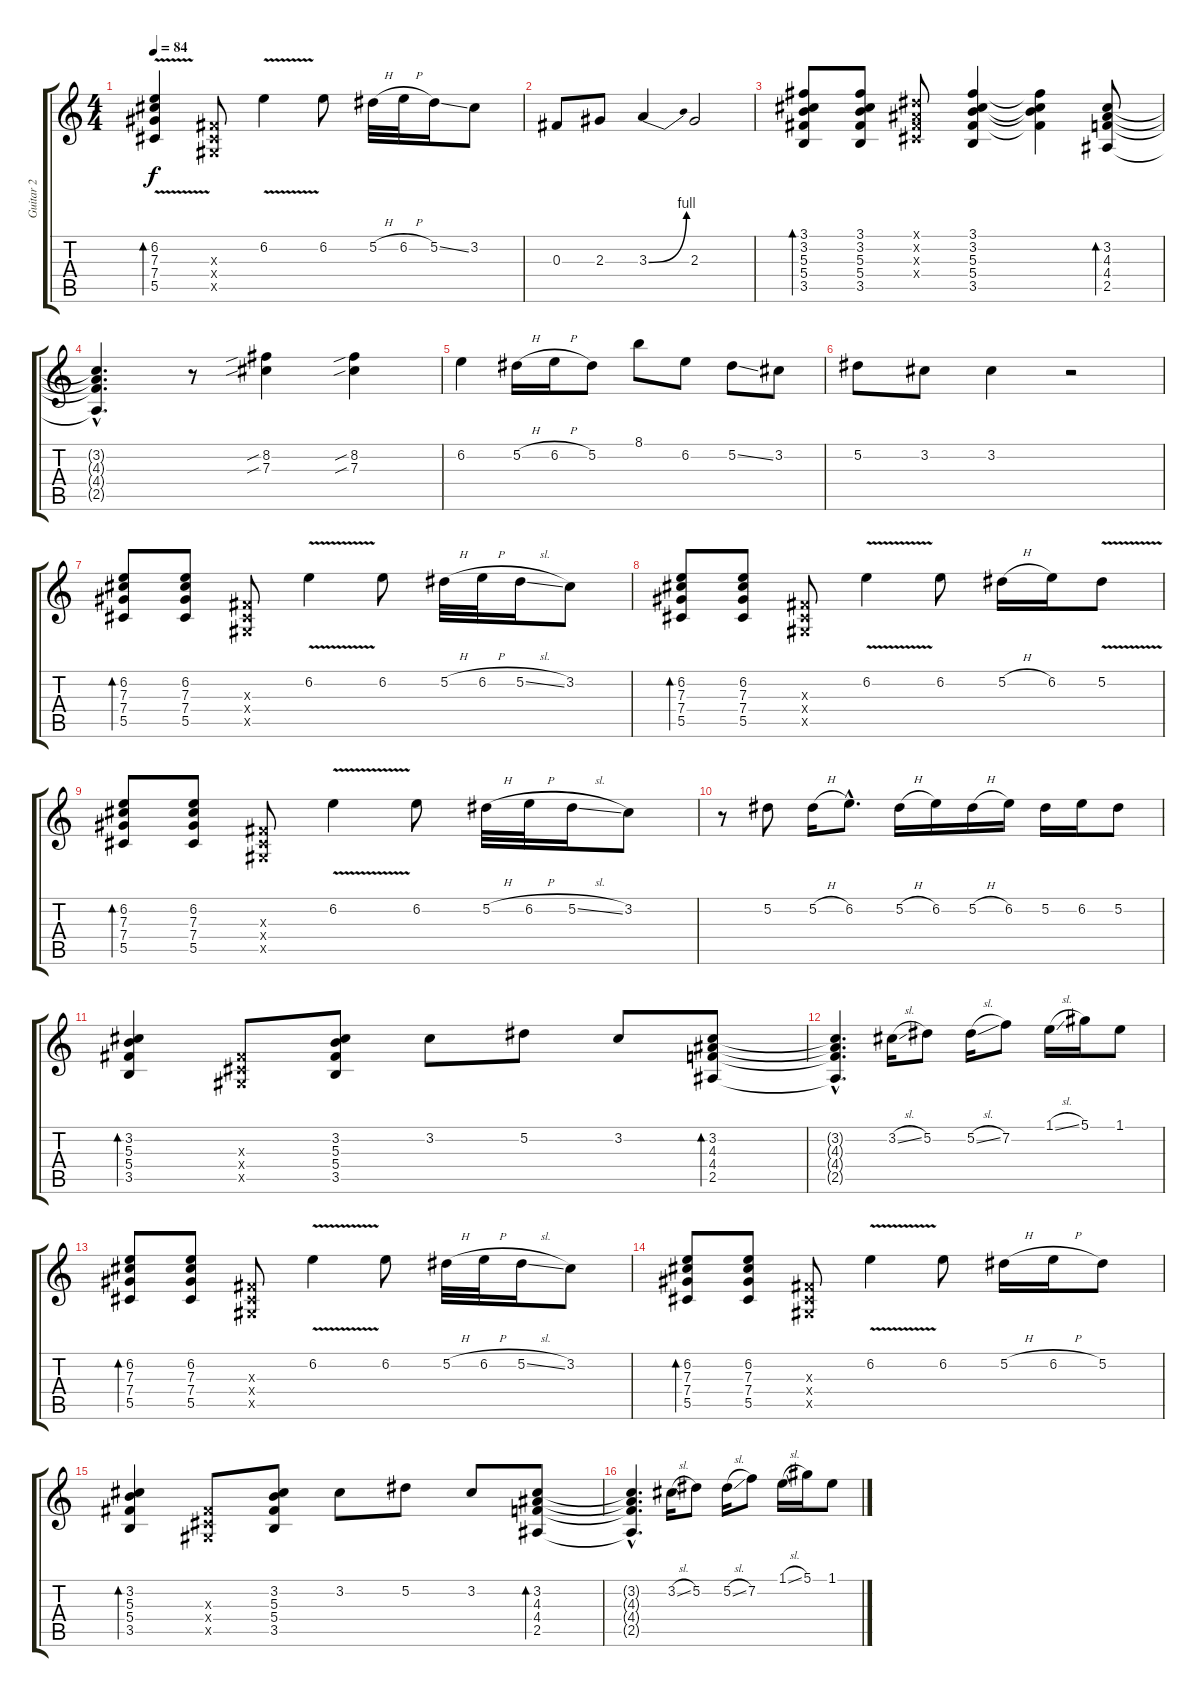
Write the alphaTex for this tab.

\track ("Guitar 2" "Guitar 2") {instrument acousticguitarsteel}
\staff {score tabs}
\tuning (Eb4 Bb3 Gb3 Db3 Ab2 Db2) {hide}
\ts (4 4)
\tempo 84
\clef g2
\ks c
(6.2{v} 7.3{v} 7.4{v} 5.5).4{bd 120 dy f} (0.3{x} 0.4{x} 0.5{x}).8 6.2{v}.4 6.2.8 5.2{h}.32 6.2{h}.32 5.2{ss}.16 3.2.8 |
0.3.8 2.3.8 3.3{be (bend 0 0 60 4)}.4 2.3.2 |
(3.1 3.2 5.3 5.4 3.5).8{bd 30} (3.1 3.2 5.3 5.4 3.5).8 (0.1{x} 0.2{x} 0.3{x} 0.4{x}).8 (3.1 3.2 5.3 5.4 3.5).4 (3.1{t} 3.2{t} 5.3{t} 5.4{t}).4 (3.2 4.3 4.4 2.5).8{bd 60} |
(3.2{hac t} 4.3{hac t} 4.4{hac t} 2.5{hac t}).4{d} r.8 (8.2{sib} 7.3{sib}).4 (8.2{sib} 7.3{sib}).4 |
6.2.4 5.2{h}.16 6.2{h}.16 5.2.8 8.1.8 6.2.8 5.2{ss}.8 3.2.8 |
5.2.8 3.2.8 3.2.4 r.2 |
(6.2 7.3 7.4 5.5).8{bd 60} (6.2 7.3 7.4 5.5).8 (0.3{x} 0.4{x} 0.5{x}).8 6.2{v}.4 6.2.8 5.2{h}.32 6.2{h}.32 5.2{sl}.16 3.2.8 |
(6.2 7.3 7.4 5.5).8{bd 60} (6.2 7.3 7.4 5.5).8 (0.3{x} 0.4{x} 0.5{x}).8 6.2{v}.4 6.2.8 5.2{h}.16 6.2.16 5.2{v}.8 |
(6.2 7.3 7.4 5.5).8{bd 60} (6.2 7.3 7.4 5.5).8 (0.3{x} 0.4{x} 0.5{x}).8 6.2{v}.4 6.2.8 5.2{h}.32 6.2{h}.32 5.2{sl}.16 3.2.8 |
r.8 5.2.8 5.2{h}.16 6.2{hac}.8{d} 5.2{h}.16 6.2.16 5.2{h}.16 6.2.16 5.2.16 6.2.16 5.2.8 |
(3.2 5.3 5.4 3.5).4{bd 60} (0.3{x} 0.4{x} 0.5{x}).8 (3.2 5.3 5.4 3.5).8 3.2.8 5.2.8 3.2.8 (3.2 4.3 4.4 2.5).8{bd 60} |
(3.2{hac t} 4.3{hac t} 4.4{hac t} 2.5{hac t}).4{d} 3.2{sl}.16 5.2.8 5.2{sl}.16 7.2.8 1.1{sl}.16 5.1.16 1.1.8 |
(6.2 7.3 7.4 5.5).8{bd 60} (6.2 7.3 7.4 5.5).8 (0.3{x} 0.4{x} 0.5{x}).8 6.2{v}.4 6.2.8 5.2{h}.32 6.2{h}.32 5.2{sl}.16 3.2.8 |
(6.2 7.3 7.4 5.5).8{bd 30} (6.2 7.3 7.4 5.5).8 (0.3{x} 0.4{x} 0.5{x}).8 6.2{v}.4 6.2.8 5.2{h}.16 6.2{h}.16 5.2.8 |
(3.2 5.3 5.4 3.5).4{bd 60} (0.3{x} 0.4{x} 0.5{x}).8 (3.2 5.3 5.4 3.5).8 3.2.8 5.2.8 3.2.8 (3.2 4.3 4.4 2.5).8{bd 60} |
(3.2{hac t} 4.3{hac t} 4.4{hac t} 2.5{hac t}).4{d} 3.2{sl}.16 5.2.8 5.2{sl}.16 7.2.8 1.1{sl}.16 5.1.16 1.1.8
